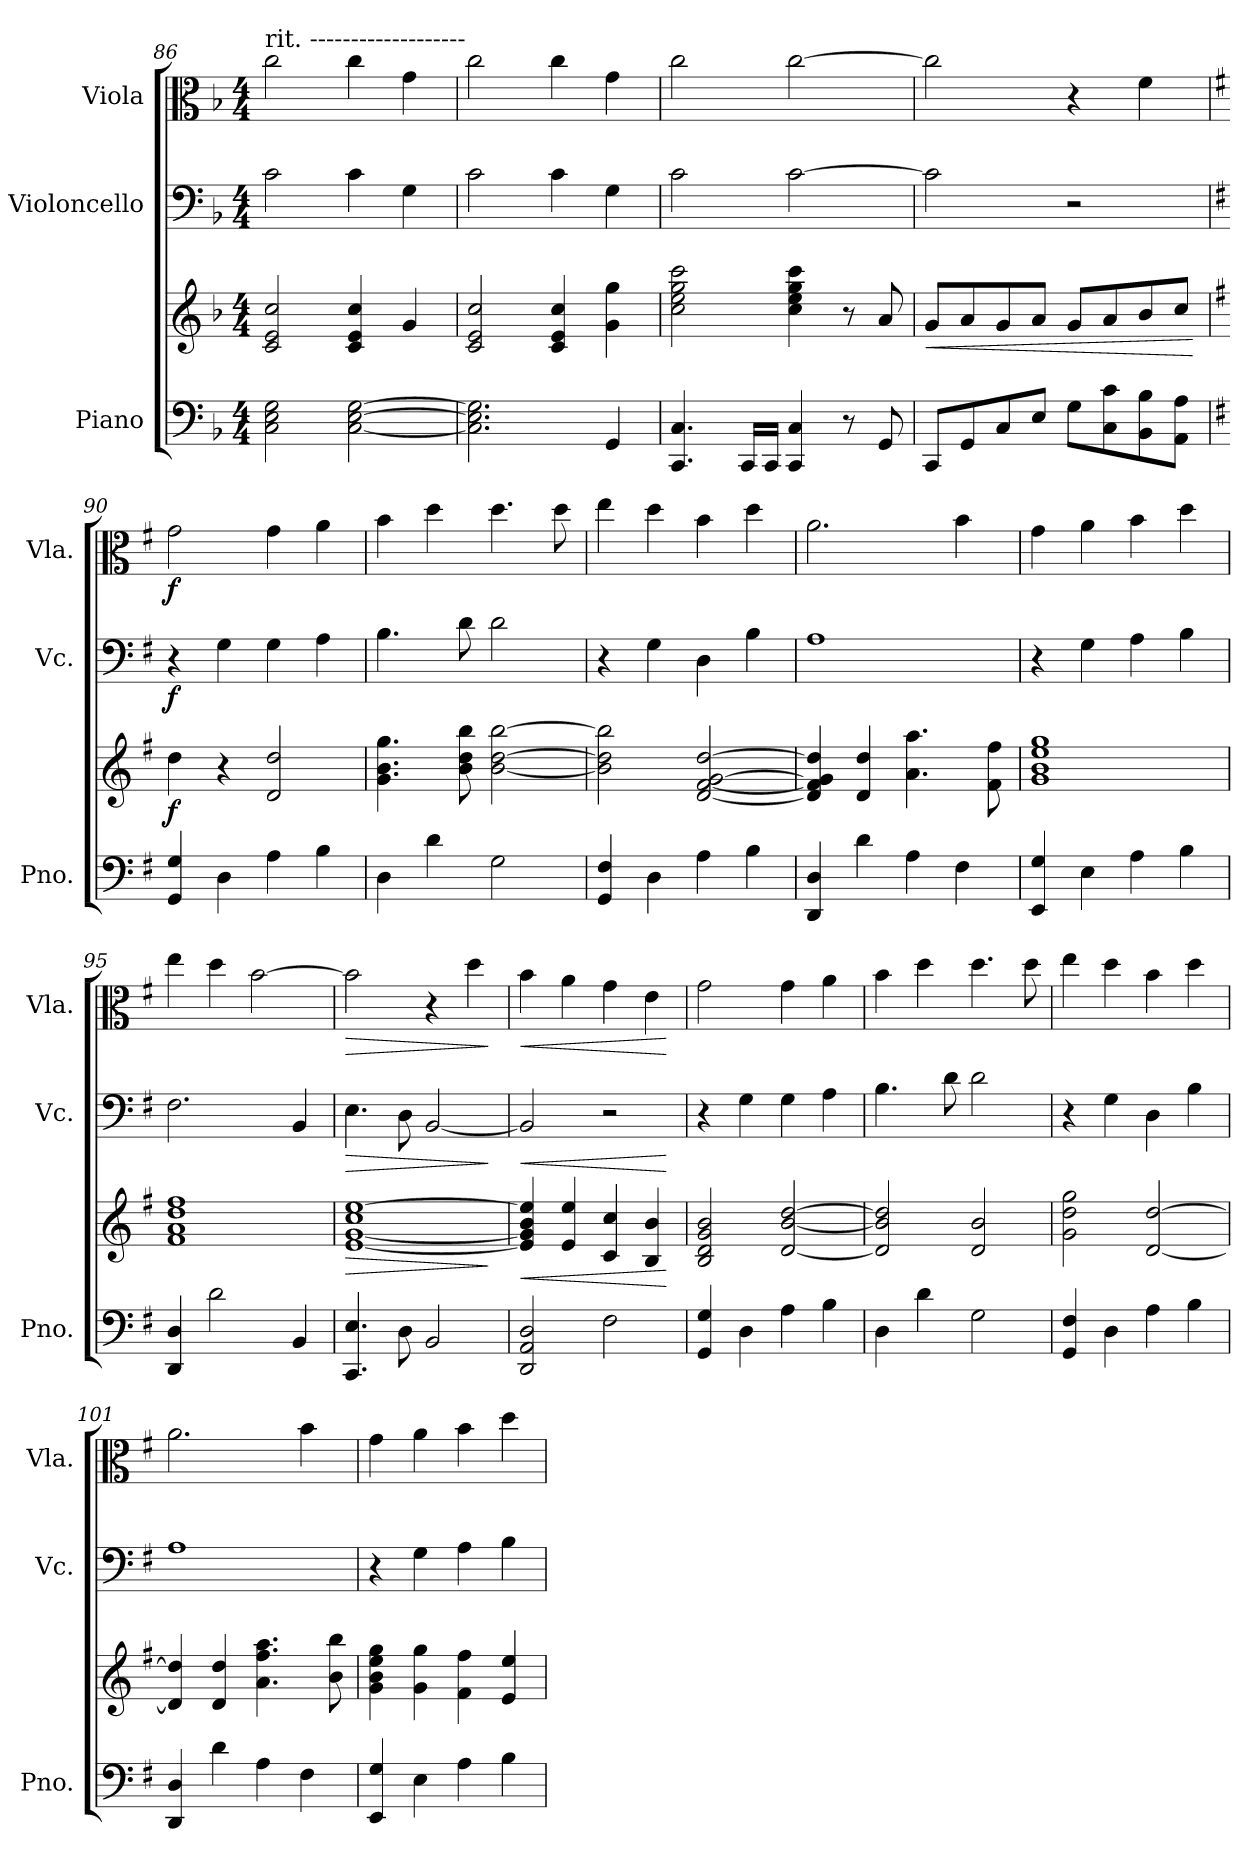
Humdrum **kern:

**kern	**kern	**dynam	**kern	**dynam	**kern	**dynam
*part3	*part3	*part3	*part2	*part2	*part1	*part1
*staff4	*staff3	*staff3/4	*staff2	*staff2	*staff1	*staff1
*I"Piano	*	*	*I"Violoncello	*	*I"Viola	*
*I'Pno.	*	*	*I'Vc.	*	*I'Vla.	*
*clefF4	*clefG2	*	*clefF4	*	*clefC3	*
*k[b-]	*k[b-]	*	*k[b-]	*	*k[b-]	*
*M4/4	*M4/4	*	*M4/4	*	*M4/4	*
*MM240	*MM240	*	*MM240	*	*MM240	*
=86	=86	=86	=86	=86	=86	=86
!	!	!	!	!	!LO:TX:a:t=rit. -------------------	!
2C\ 2E\ 2G\	2c/ 2e/ 2cc/	.	2c\	.	2cc\	.
[2C\ [2E\ [2G\	4c/ 4e/ 4cc/	.	4c\	.	4cc\	.
.	4g/	.	4G\	.	4g\	.
=87	=87	=87	=87	=87	=87	=87
*	*	*	*	*	*MM180	*
2.C\] 2.E\] 2.G\]	2c/ 2e/ 2cc/	.	2c\	.	2cc\	.
.	4c/ 4e/ 4cc/	.	4c\	.	4cc\	.
4GG/	4g\ 4gg\	.	4G\	.	4g\	.
!!LO:PB:g=z
=88	=88	=88	=88	=88	=88	=88
*	*	*	*	*	*MM120	*
!	!	!	!	!	!LO:TX:a:t=----------------------------------------------------	!
*	*	*	*	*	*^	*
4.CC/ 4.C/	2cc\ 2ee\ 2gg\ 2ccc\	.	2c\	.	2cc\	2..ryy	.
16CC/LL	.	.	.	.	.	.	.
16CC/JJ	.	.	.	.	.	.	.
4CC/ 4C/	4cc\ 4ee\ 4gg\ 4ccc\	.	[2c\	.	[2cc\	.	.
8r	8r	.	.	.	.	.	.
*	*	*	*	*	*MM115	*	*
8GG/	8a/	.	.	.	.	8ryy	.
=89	=89	=89	=89	=89	=89	=89	=89
!	!	!LO:HP:b	!	!	!	!	!
*	*	*	*	*	*	*^	*
8CC/L	8g/L	<	2c\]	.	2cc\]	8ryy	4.ryy	.
*	*	*	*	*	*MM110	*	*	*
8GG/	8a/	.	.	.	.	2..ryy	.	.
8C/	8g/	.	.	.	.	.	.	.
*	*	*	*	*	*MM100	*	*	*
8E/J	8a/J	.	.	.	.	.	2ryy	.
8G\L	8g/L	.	2r	.	4r	.	.	.
8C\ 8c\	8a/	.	.	.	.	.	.	.
8BB-\ 8B-\	8b-/	.	.	.	4f\	.	.	.
8AA\ 8A\J	8cc/J	.	.	.	.	.	8ryy	.
.	.	[	.	.	.	.	.	.
*	*	*	*	*	*v	*v	*v	*
=90	=90	=90	=90	=90	=90	=90
*k[f#]	*k[f#]	*	*k[f#]	*	*k[f#]	*
*	*	*	*	*	*MM120	*
*	*	*	*	*	*^	*
*	*	*	*	*	*	*^	*
!	!	!LO:DY:b	!	!LO:DY:b	!	!	!	!LO:DY:b
*	*	*	*	*	*v	*v	*v	*
4GG/ 4G/	4dd\	f	4r	f	2g\	f
4D\	4r	.	4G\	.	.	.
4A\	2d/ 2dd/	.	4G\	.	4g\	.
4B\	.	.	4A\	.	4a\	.
=91	=91	=91	=91	=91	=91	=91
4D\	4.g\ 4.b\ 4.gg\	.	4.B\	.	4b\	.
4d\	.	.	.	.	4dd\	.
.	8b\ 8dd\ 8bb\	.	8d\	.	.	.
2G\	[2b\ [2dd\ [2bb\	.	2d\	.	4.dd\	.
.	.	.	.	.	8dd\	.
=92	=92	=92	=92	=92	=92	=92
4GG/ 4F#/	2b\] 2dd\] 2bb\]	.	4r	.	4ee\	.
4D\	.	.	4G\	.	4dd\	.
4A\	[2d/ [2f#/ [2g/ [2dd/	.	4D\	.	4b\	.
4B\	.	.	4B\	.	4dd\	.
=93	=93	=93	=93	=93	=93	=93
4DD/ 4D/	4d/] 4f#/] 4g/] 4dd/]	.	1A	.	2.a\	.
4d\	4d/ 4dd/	.	.	.	.	.
4A\	4.a\ 4.aa\	.	.	.	.	.
4F#\	.	.	.	.	4b\	.
.	8f#\ 8ff#\	.	.	.	.	.
!!LO:LB:g=z
=94	=94	=94	=94	=94	=94	=94
4EE/ 4G/	1g 1b 1ee 1gg	.	4r	.	4g\	.
4E\	.	.	4G\	.	4a\	.
4A\	.	.	4A\	.	4b\	.
4B\	.	.	4B\	.	4dd\	.
=95	=95	=95	=95	=95	=95	=95
4DD/ 4D/	1f# 1a 1dd 1ff#	.	2.F#\	.	4ee\	.
2d\	.	.	.	.	4dd\	.
.	.	.	.	.	[2b\	.
4BB/	.	.	4BB/	.	.	.
=96	=96	=96	=96	=96	=96	=96
!	!	!LO:HP:b	!	!LO:HP:b	!	!LO:HP:b
4.CC/ 4.E/	[1e [1g 1cc [1ee	>	4.E\	>	2b\]	>
8D\	.	.	8D\	.	.	.
2BB/	.	.	[2BB/	.	4r	.
.	.	.	.	.	4dd\	.
.	.	]	.	]	.	]
=97	=97	=97	=97	=97	=97	=97
!	!	!LO:HP:b	!	!LO:HP:b	!	!LO:HP:b
2DD/ 2AA/ 2D/	4e/] 4g/] 4b/ 4ee/]	<	2BB/]	<	4b\	<
.	4e/ 4ee/	.	.	.	4a\	.
2F#\	4c/ 4cc/	.	2r	.	4g\	.
.	4B/ 4b/	.	.	.	4e\	.
.	.	[	.	[	.	[
=98	=98	=98	=98	=98	=98	=98
4GG/ 4G/	2B/ 2d/ 2g/ 2b/	.	4r	.	2g\	.
4D\	.	.	4G\	.	.	.
4A\	[2d/ [2b/ [2dd/	.	4G\	.	4g\	.
4B\	.	.	4A\	.	4a\	.
=99	=99	=99	=99	=99	=99	=99
4D\	2d/] 2b/] 2dd/]	.	4.B\	.	4b\	.
4d\	.	.	.	.	4dd\	.
.	.	.	8d\	.	.	.
2G\	2d/ 2b/	.	2d\	.	4.dd\	.
.	.	.	.	.	8dd\	.
=100	=100	=100	=100	=100	=100	=100
4GG/ 4F#/	2g\ 2dd\ 2gg\	.	4r	.	4ee\	.
4D\	.	.	4G\	.	4dd\	.
4A\	[2d/ [2dd/	.	4D\	.	4b\	.
4B\	.	.	4B\	.	4dd\	.
=101	=101	=101	=101	=101	=101	=101
4DD/ 4D/	4d/] 4dd/]	.	1A	.	2.a\	.
4d\	4d/ 4dd/	.	.	.	.	.
4A\	4.a\ 4.ff#\ 4.aa\	.	.	.	.	.
4F#\	.	.	.	.	4b\	.
.	8b\ 8bb\	.	.	.	.	.
!!LO:LB:g=z
=102	=102	=102	=102	=102	=102	=102
4EE/ 4G/	4g\ 4b\ 4ee\ 4gg\	.	4r	.	4g\	.
4E\	4g\ 4gg\	.	4G\	.	4a\	.
4A\	4f#\ 4ff#\	.	4A\	.	4b\	.
4B\	4e/ 4ee/	.	4B\	.	4dd\	.
=	=	=	=	=	=	=
*-	*-	*-	*-	*-	*-	*-
